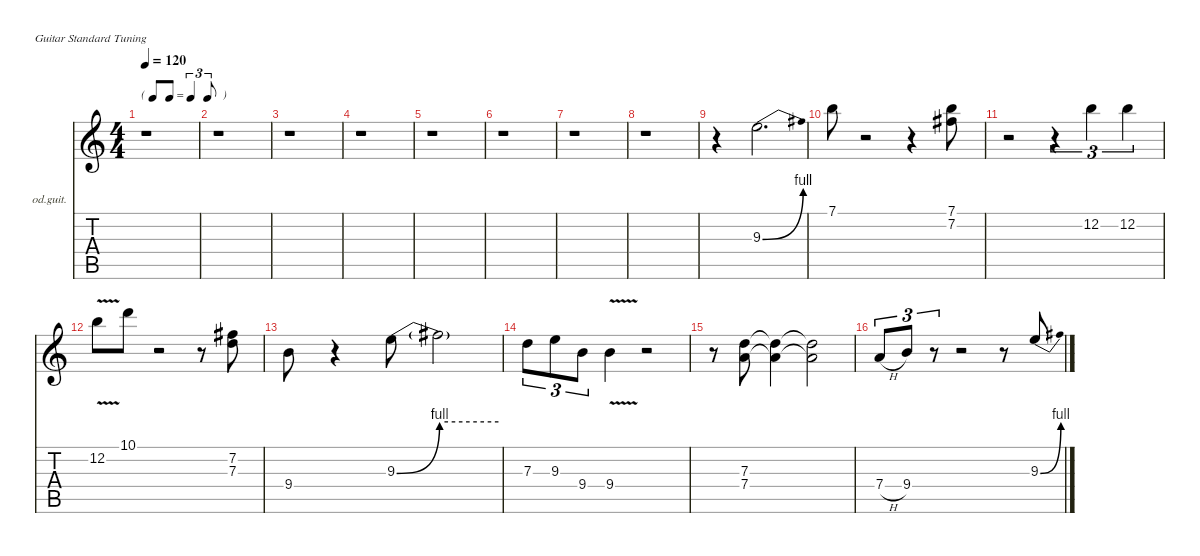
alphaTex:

\defaultSystemsLayout 4
\hideDynamics
\bracketExtendMode nobrackets
\firstSystemTrackNameOrientation horizontal
\otherSystemsTrackNameOrientation horizontal
\track ("Solo 2" "od.guit.") {instrument overdrivenguitar}
\staff {score tabs}
\tuning (E4 B3 G3 D3 A2 E2)
\ts (4 4)
\tf triplet8th
\tempo 120
\clef g2
\ks c
r.1{dy f beam Down} |
r.1{beam Down} |
r.1{beam Down} |
r.1{beam Down} |
r.1{beam Down} |
r.1{beam Down} |
r.1{beam Down} |
r.1{beam Down} |
r.4{beam Down} 9.3{be (bend 0 0 30 4)}.2{d beam Down} |
7.1.8{beam Down} r.2{beam Down} r.4{beam Down} (7.1 7.2{acc #}).8{beam Down} |
r.2{beam Down} r.4{tu (3 2) beam Down} 12.2.4{tu (3 2) beam Down} 12.2.4{tu (3 2) beam Down} |
12.2{v}.8{beam Down} 10.1.8{beam Down} r.2{beam Down} r.8{beam Down} (7.2{acc #} 7.3).8{beam Down} |
9.4.8{beam Down} r.4{beam Down} 9.3{be (bend 0 0 60 4)}.8{beam Down} 9.3{be (hold 0 4 60 4) t}.2{beam Down} |
7.3.8{tu (3 2) beam Down} 9.3.8{tu (3 2) beam Down} 9.4.8{tu (3 2) beam Down} 9.4{v}.4{beam Down} r.2{beam Down} |
r.8{beam Down} (7.3 7.4).8{beam Down} (7.3{t} 7.4{t}).4{beam Down} (7.3{t} 7.4{t}).2{beam Down} |
7.4{h}.8{tu (3 2) beam Up} 9.4.8{tu (3 2) beam Up} r.8{tu (3 2) beam Up} r.2{beam Up} r.8{beam Up} 9.3{be (bend 0 0 60 4)}.8{beam Down}
